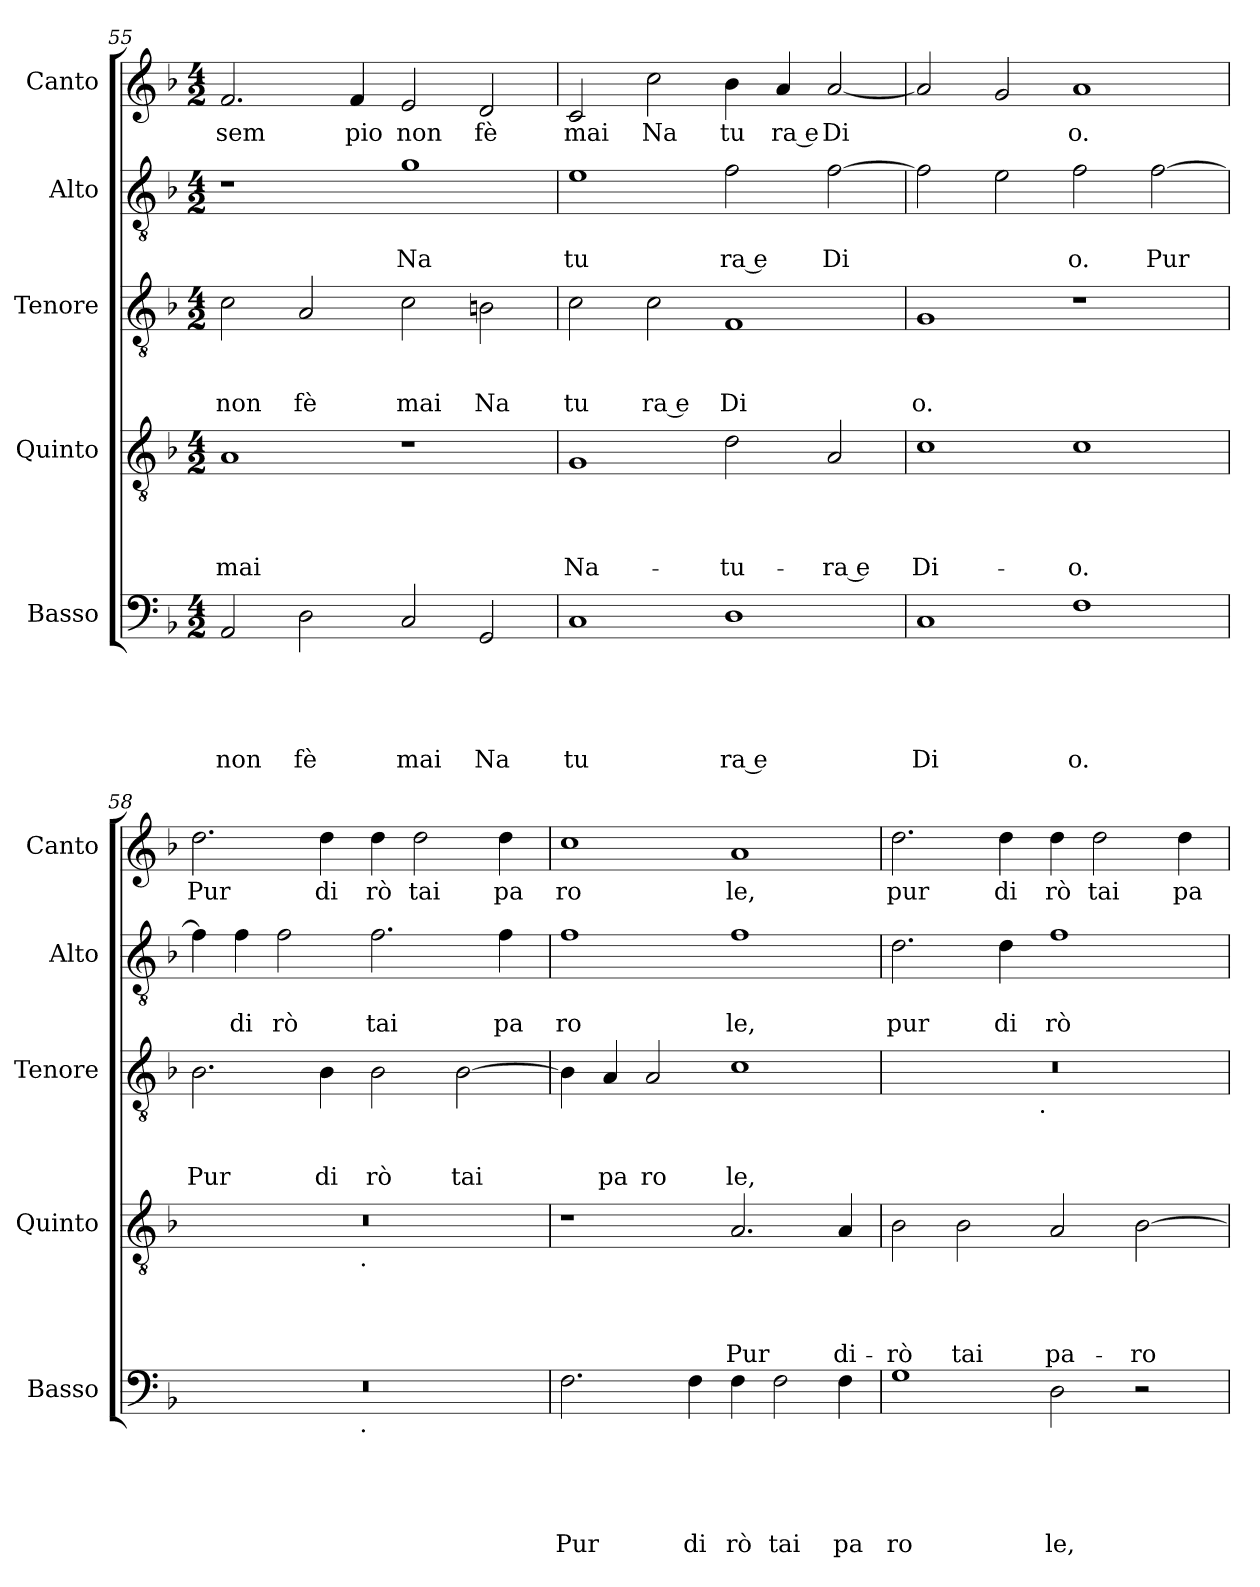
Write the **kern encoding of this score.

**kern	**text	**text	**text	**text	**text	**kern	**text	**text	**text	**text	**kern	**text	**text	**text	**kern	**text	**text	**kern	**text
*part5	*part5	*part5	*part5	*part5	*part5	*part4	*part4	*part4	*part4	*part4	*part3	*part3	*part3	*part3	*part2	*part2	*part2	*part1	*part1
*staff5	*staff5	*staff5	*staff5	*staff5	*staff5	*staff4	*staff4	*staff4	*staff4	*staff4	*staff3	*staff3	*staff3	*staff3	*staff2	*staff2	*staff2	*staff1	*staff1
*I"Basso	*	*	*	*	*	*I"Quinto	*	*	*	*	*I"Tenore	*	*	*	*I"Alto	*	*	*I"Canto	*
*I'Basso	*	*	*	*	*	*I'Quinto	*	*	*	*	*I'Tenore	*	*	*	*I'Alto	*	*	*I'Canto	*
*clefF4	*	*	*	*	*	*clefGv2	*	*	*	*	*clefGv2	*	*	*	*clefGv2	*	*	*clefG2	*
*k[b-]	*	*	*	*	*	*k[b-]	*	*	*	*	*k[b-]	*	*	*	*k[b-]	*	*	*k[b-]	*
*F:	*	*	*	*	*	*F:	*	*	*	*	*F:	*	*	*	*F:	*	*	*F:	*
*M4/2	*	*	*	*	*	*M4/2	*	*	*	*	*M4/2	*	*	*	*M4/2	*	*	*M4/2	*
=55	=55	=55	=55	=55	=55	=55	=55	=55	=55	=55	=55	=55	=55	=55	=55	=55	=55	=55	=55
!	!	!	!	!	!LO:LY:b	!	!	!	!	!LO:LY:b	!	!	!	!LO:LY:b	!	!	!	!	!LO:LY:b
2AA/	.	.	.	.	non	1A	.	.	.	mai	2c\	.	.	non	1r	.	.	2.f/	sem
!	!	!	!	!	!LO:LY:b	!	!	!	!	!	!	!	!	!LO:LY:b	!	!	!	!	!
2D\	.	.	.	.	fè	.	.	.	.	.	2A/	.	.	fè	.	.	.	.	.
!	!	!	!	!	!	!	!	!	!	!	!	!	!	!	!	!	!	!	!LO:LY:b
.	.	.	.	.	.	.	.	.	.	.	.	.	.	.	.	.	.	4f/	pio
!	!	!	!	!	!LO:LY:b	!	!	!	!	!	!	!	!	!LO:LY:b	!	!	!LO:LY:b	!	!LO:LY:b
2C/	.	.	.	.	mai	1r	.	.	.	.	2c\	.	.	mai	1g	.	Na	2e/	non
!	!	!	!	!	!LO:LY:b	!	!	!	!	!	!	!	!	!LO:LY:b	!	!	!	!	!LO:LY:b
2GG/	.	.	.	.	Na	.	.	.	.	.	2Bn\	.	.	Na	.	.	.	2d/	fè
!!LO:PB:g=z
=56	=56	=56	=56	=56	=56	=56	=56	=56	=56	=56	=56	=56	=56	=56	=56	=56	=56	=56	=56
!	!	!	!	!	!LO:LY:b	!	!	!	!	!LO:LY:b	!	!	!	!LO:LY:b	!	!	!LO:LY:b	!	!LO:LY:b
1C	.	.	.	.	tu	1G	.	.	.	Na-	2c\	.	.	tu	1e	.	tu	2c/	mai
!	!	!	!	!	!	!	!	!	!	!	!	!	!	!LO:LY:b:rj	!	!	!	!	!LO:LY:b
.	.	.	.	.	.	.	.	.	.	.	2c\	.	.	ra e	.	.	.	2cc\	Na
!	!	!	!	!	!LO:LY:b:rj	!	!	!	!	!LO:LY:b	!	!	!	!LO:LY:b	!	!	!LO:LY:b:rj	!	!LO:LY:b
1D	.	.	.	.	ra e	(2d\	.	.	.	-tu-	1F	.	.	Di	2f\	.	ra e	4b-\	tu
!	!	!	!	!	!	!	!	!	!	!	!	!	!	!	!	!	!	!	!LO:LY:b:rj
.	.	.	.	.	.	.	.	.	.	.	.	.	.	.	.	.	.	4a/	ra e
!	!	!	!	!	!	!	!	!	!	!LO:LY:b:rj	!	!	!	!	!	!	!LO:LY:b	!	!LO:LY:b
.	.	.	.	.	.	2A/	.	.	.	-ra e	.	.	.	.	[>2f\	.	Di	[<2a/	Di
=57	=57	=57	=57	=57	=57	=57	=57	=57	=57	=57	=57	=57	=57	=57	=57	=57	=57	=57	=57
!	!	!	!	!	!LO:LY:b	!	!	!	!	!LO:LY:b	!	!	!	!LO:LY:b	!	!	!	!	!
1C	.	.	.	.	Di	1c	.	.	.	Di-	1G	.	.	o.	2f\]	.	.	2a/]	.
.	.	.	.	.	.	.	.	.	.	.	.	.	.	.	2e\	.	.	2g/	.
!	!	!	!	!	!LO:LY:b	!	!	!	!	!LO:LY:b	!	!	!	!	!	!	!LO:LY:b	!	!LO:LY:b
1F	.	.	.	.	o.	1c	.	.	.	-o.	1r	.	.	.	2f\	.	o.	1a	o.
!	!	!	!	!	!	!	!	!	!	!	!	!	!	!	!	!	!LO:LY:b	!	!
.	.	.	.	.	.	.	.	.	.	.	.	.	.	.	[>2f\	.	Pur	.	.
=58	=58	=58	=58	=58	=58	=58	=58	=58	=58	=58	=58	=58	=58	=58	=58	=58	=58	=58	=58
!	!	!	!	!	!	!	!	!	!	!	!	!	!	!LO:LY:b	!	!	!	!	!LO:LY:b
*^	*	*	*	*	*	*^	*	*	*	*	*	*	*	*	*	*	*	*	*
0r	2ryy	.	.	.	.	.	0r	2ryy	.	.	.	.	2.B-\	.	.	Pur	4f\]	.	.	2.dd\	Pur
!	!	!	!	!	!	!	!	!	!	!	!	!	!	!	!	!	!	!	!LO:LY:b	!	!
.	.	.	.	.	.	.	.	.	.	.	.	.	.	.	.	.	4f\	.	di	.	.
!	!	!	!	!	!	!	!	!	!	!	!	!	!	!	!	!	!	!	!LO:LY:b	!	!
.	4...ryy	.	.	.	.	.	.	4...ryy	.	.	.	.	.	.	.	.	2f\	.	rò	.	.
!	!	!	!	!	!	!	!	!	!	!	!	!	!	!	!	!LO:LY:b	!	!	!	!	!LO:LY:b
.	.	.	.	.	.	.	.	.	.	.	.	.	4B-\	.	.	di	.	.	.	4dd\	di
!	!	!	!	!	!	!	!	!LO:TX:b:t=.	!	!	!	!	!	!	!	!	!	!	!	!	!
!	!LO:TX:b:t=.	!	!	!	!	!	!	!	!	!	!	!	!	!	!	!	!	!	!	!	!
.	1ryy	.	.	.	.	.	.	1ryy	.	.	.	.	.	.	.	.	.	.	.	.	.
!	!	!	!	!	!	!	!	!	!	!	!	!	!	!	!	!LO:LY:b	!	!	!LO:LY:b	!	!LO:LY:b
.	.	.	.	.	.	.	.	.	.	.	.	.	2B-\	.	.	rò	2.f\	.	tai	4dd\	rò
!	!	!	!	!	!	!	!	!	!	!	!	!	!	!	!	!	!	!	!	!	!LO:LY:b
.	.	.	.	.	.	.	.	.	.	.	.	.	.	.	.	.	.	.	.	2dd\	tai
!	!	!	!	!	!	!	!	!	!	!	!	!	!	!	!	!LO:LY:b	!	!	!	!	!
.	.	.	.	.	.	.	.	.	.	.	.	.	[>2B-\	.	.	tai	.	.	.	.	.
!	!	!	!	!	!	!	!	!	!	!	!	!	!	!	!	!	!	!	!LO:LY:b	!	!LO:LY:b
.	.	.	.	.	.	.	.	.	.	.	.	.	.	.	.	.	4f\	.	pa	4dd\	pa
.	32ryy	.	.	.	.	.	.	32ryy	.	.	.	.	.	.	.	.	.	.	.	.	.
=59	=59	=59	=59	=59	=59	=59	=59	=59	=59	=59	=59	=59	=59	=59	=59	=59	=59	=59	=59	=59	=59
!	!	!	!	!	!	!LO:LY:b	!	!	!	!	!	!	!	!	!	!	!	!	!LO:LY:b	!	!LO:LY:b
*v	*v	*	*	*	*	*	*	*	*	*	*	*	*	*	*	*	*	*	*	*	*
*	*	*	*	*	*	*v	*v	*	*	*	*	*	*	*	*	*	*	*	*	*
2.F\	.	.	.	.	Pur	1r	.	.	.	.	4B-\]	.	.	.	1f	.	ro	1cc	ro
!	!	!	!	!	!	!	!	!	!	!	!	!	!	!LO:LY:b	!	!	!	!	!
.	.	.	.	.	.	.	.	.	.	.	4A/	.	.	pa	.	.	.	.	.
!	!	!	!	!	!	!	!	!	!	!	!	!	!	!LO:LY:b	!	!	!	!	!
.	.	.	.	.	.	.	.	.	.	.	2A/	.	.	ro	.	.	.	.	.
!	!	!	!	!	!LO:LY:b	!	!	!	!	!	!	!	!	!	!	!	!	!	!
4F\	.	.	.	.	di	.	.	.	.	.	.	.	.	.	.	.	.	.	.
!	!	!	!	!	!LO:LY:b	!	!	!	!	!LO:LY:b	!	!	!	!LO:LY:b	!	!	!LO:LY:b	!	!LO:LY:b
4F\	.	.	.	.	rò	2.A/	.	.	.	Pur	1c	.	.	le,	1f	.	le,	1a	le,
!	!	!	!	!	!LO:LY:b	!	!	!	!	!	!	!	!	!	!	!	!	!	!
2F\	.	.	.	.	tai	.	.	.	.	.	.	.	.	.	.	.	.	.	.
!	!	!	!	!	!LO:LY:b	!	!	!	!	!LO:LY:b	!	!	!	!	!	!	!	!	!
4F\	.	.	.	.	pa	4A/	.	.	.	di-	.	.	.	.	.	.	.	.	.
=60	=60	=60	=60	=60	=60	=60	=60	=60	=60	=60	=60	=60	=60	=60	=60	=60	=60	=60	=60
!	!	!	!	!	!LO:LY:b	!	!	!	!	!LO:LY:b	!	!	!	!	!	!	!LO:LY:b	!	!LO:LY:b
*	*	*	*	*	*	*	*	*	*	*	*^	*	*	*	*	*	*	*	*
1G	.	.	.	.	ro	2B-\	.	.	.	-rò	0r	2ryy	.	.	.	2.d\	.	pur	2.dd\	pur
!	!	!	!	!	!	!	!	!	!	!LO:LY:b	!	!	!	!	!	!	!	!	!	!
.	.	.	.	.	.	2B-\	.	.	.	tai	.	4...ryy	.	.	.	.	.	.	.	.
!	!	!	!	!	!	!	!	!	!	!	!	!	!	!	!	!	!	!LO:LY:b	!	!LO:LY:b
.	.	.	.	.	.	.	.	.	.	.	.	.	.	.	.	4d\	.	di	4dd\	di
!	!	!	!	!	!	!	!	!	!	!	!	!LO:TX:b:t=.	!	!	!	!	!	!	!	!
.	.	.	.	.	.	.	.	.	.	.	.	1ryy	.	.	.	.	.	.	.	.
!	!	!	!	!	!LO:LY:b	!	!	!	!	!LO:LY:b	!	!	!	!	!	!	!	!LO:LY:b	!	!LO:LY:b
2D\	.	.	.	.	le,	2A/	.	.	.	pa-	.	.	.	.	.	1f	.	rò	4dd\	rò
!	!	!	!	!	!	!	!	!	!	!	!	!	!	!	!	!	!	!	!	!LO:LY:b
.	.	.	.	.	.	.	.	.	.	.	.	.	.	.	.	.	.	.	2dd\	tai
!	!	!	!	!	!	!	!	!	!	!LO:LY:b	!	!	!	!	!	!	!	!	!	!
2r	.	.	.	.	.	[>2B-\	.	.	.	-ro-	.	.	.	.	.	.	.	.	.	.
!	!	!	!	!	!	!	!	!	!	!	!	!	!	!	!	!	!	!	!	!LO:LY:b
.	.	.	.	.	.	.	.	.	.	.	.	.	.	.	.	.	.	.	4dd\	pa
.	.	.	.	.	.	.	.	.	.	.	.	32ryy	.	.	.	.	.	.	.	.
*	*	*	*	*	*	*	*	*	*	*	*v	*v	*	*	*	*	*	*	*	*
=	=	=	=	=	=	=	=	=	=	=	=	=	=	=	=	=	=	=	=
*-	*-	*-	*-	*-	*-	*-	*-	*-	*-	*-	*-	*-	*-	*-	*-	*-	*-	*-	*-
